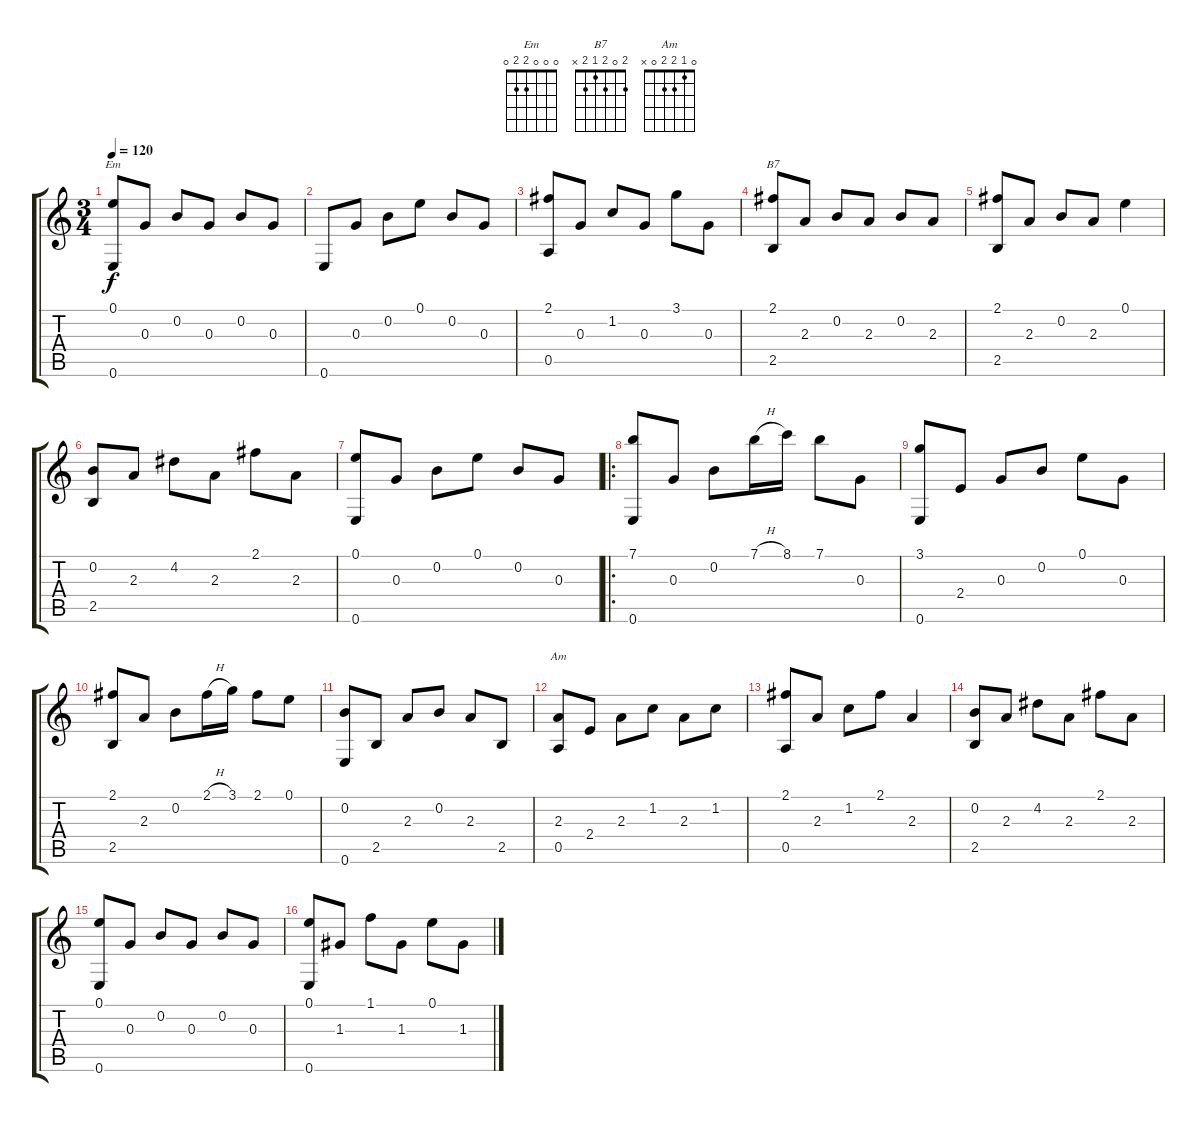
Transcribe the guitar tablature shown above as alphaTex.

\track "" {instrument acousticguitarnylon}
\staff {score tabs}
\tuning (E4 B3 G3 D3 A2 E2) {hide}
\chord ("Em" 0 0 0 2 2 0)
\chord ("B7" 2 0 2 1 2 x)
\chord ("Am" 0 1 2 2 0 x)
\ts (3 4)
\tempo 120
\clef g2
\ks c
(0.1 0.6).8{ch "Em" dy f instrument acousticguitarnylon} 0.3.8 0.2.8 0.3.8 0.2.8 0.3.8 |
0.6.8 0.3.8 0.2.8 0.1.8 0.2.8 0.3.8 |
(2.1 0.5).8 0.3.8 1.2.8 0.3.8 3.1.8 0.3.8 |
(2.1 2.5).8{ch "B7"} 2.3.8 0.2.8 2.3.8 0.2.8 2.3.8 |
(2.1 2.5).8 2.3.8 0.2.8 2.3.8 0.1.4 |
(0.2 2.5).8 2.3.8 4.2.8 2.3.8 2.1.8 2.3.8 |
(0.1 0.6).8 0.3.8 0.2.8 0.1.8 0.2.8 0.3.8 |
\ro
(7.1 0.6).8 0.3.8 0.2.8 7.1{h}.16 8.1.16 7.1.8 0.3.8 |
(3.1 0.6).8 2.4.8 0.3.8 0.2.8 0.1.8 0.3.8 |
(2.1 2.5).8 2.3.8 0.2.8 2.1{h}.16 3.1.16 2.1.8 0.1.8 |
(0.2 0.6).8 2.5.8 2.3.8 0.2.8 2.3.8 2.5.8 |
(2.3 0.5).8{ch "Am"} 2.4.8 2.3.8 1.2.8 2.3.8 1.2.8 |
(2.1 0.5).8 2.3.8 1.2.8 2.1.8 2.3.4 |
(0.2 2.5).8 2.3.8 4.2.8 2.3.8 2.1.8 2.3.8 |
(0.1 0.6).8 0.3.8 0.2.8 0.3.8 0.2.8 0.3.8 |
(0.1 0.6).8 1.3.8 1.1.8 1.3.8 0.1.8 1.3.8
